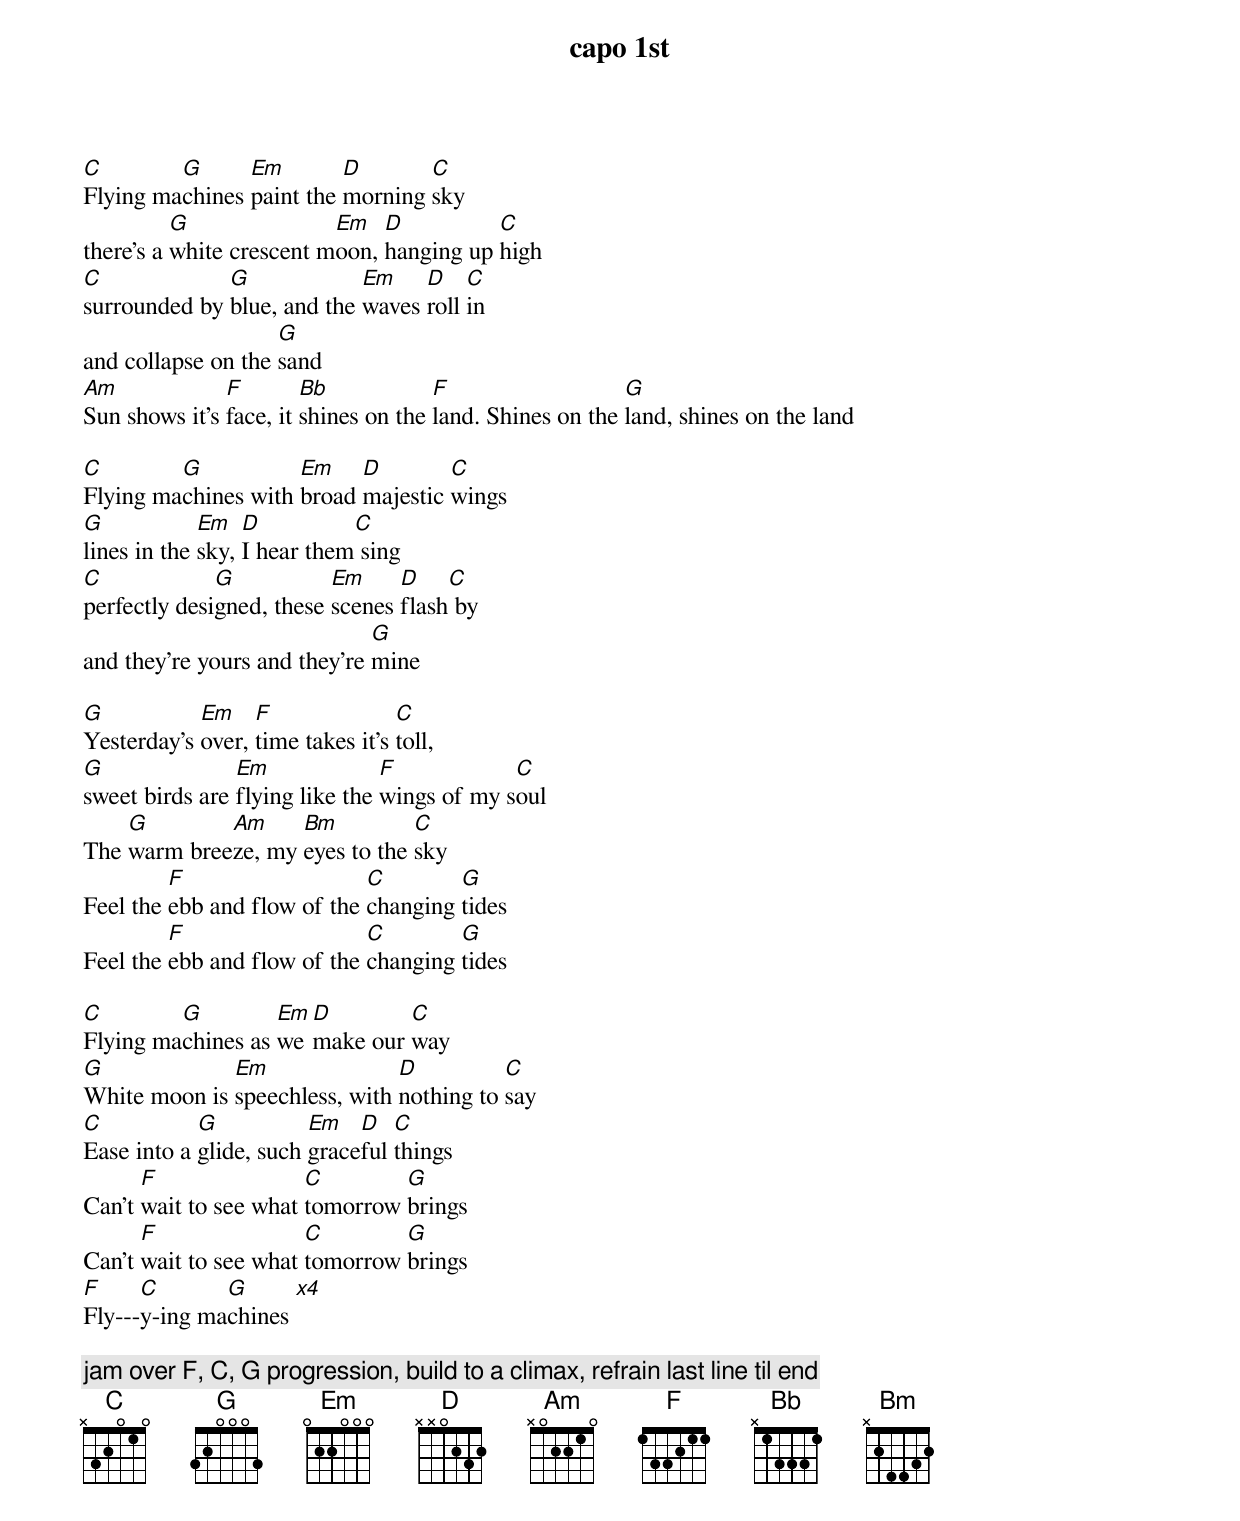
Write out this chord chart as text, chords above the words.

capo 1st

C        G      Em        D       C
Flying machines paint the morning sky
          G               Em   D          C
there's a white crescent moon, hanging up high
C             G             Em    D    C
surrounded by blue, and the waves roll in
                    G
and collapse on the sand
Am             F        Bb            F                   G
Sun shows it's face, it shines on the land. Shines on the land, shines on the land

C        G           Em    D        C
Flying machines with broad majestic wings
G            Em   D          C
lines in the sky, I hear them sing
C             G           Em     D    C
perfectly designed, these scenes flash by
                              G
and they're yours and they're mine

G           Em    F               C
Yesterday's over, time takes it's toll,
G               Em              F            C
sweet birds are flying like the wings of my soul
    G        Am     Bm          C
The warm breeze, my eyes to the sky
         F                   C        G
Feel the ebb and flow of the changing tides
         F                   C        G
Feel the ebb and flow of the changing tides

C        G         Em D        C
Flying machines as we make our way
G             Em               D          C
White moon is speechless, with nothing to say
C           G           Em   D   C
Ease into a glide, such graceful things
      F                C        G
Can't wait to see what tomorrow brings
      F                C        G
Can't wait to see what tomorrow brings
F     C       G
Fly---y-ing machines [x4]

[jam over F, C, G progression, build to a climax, refrain last line til end]
